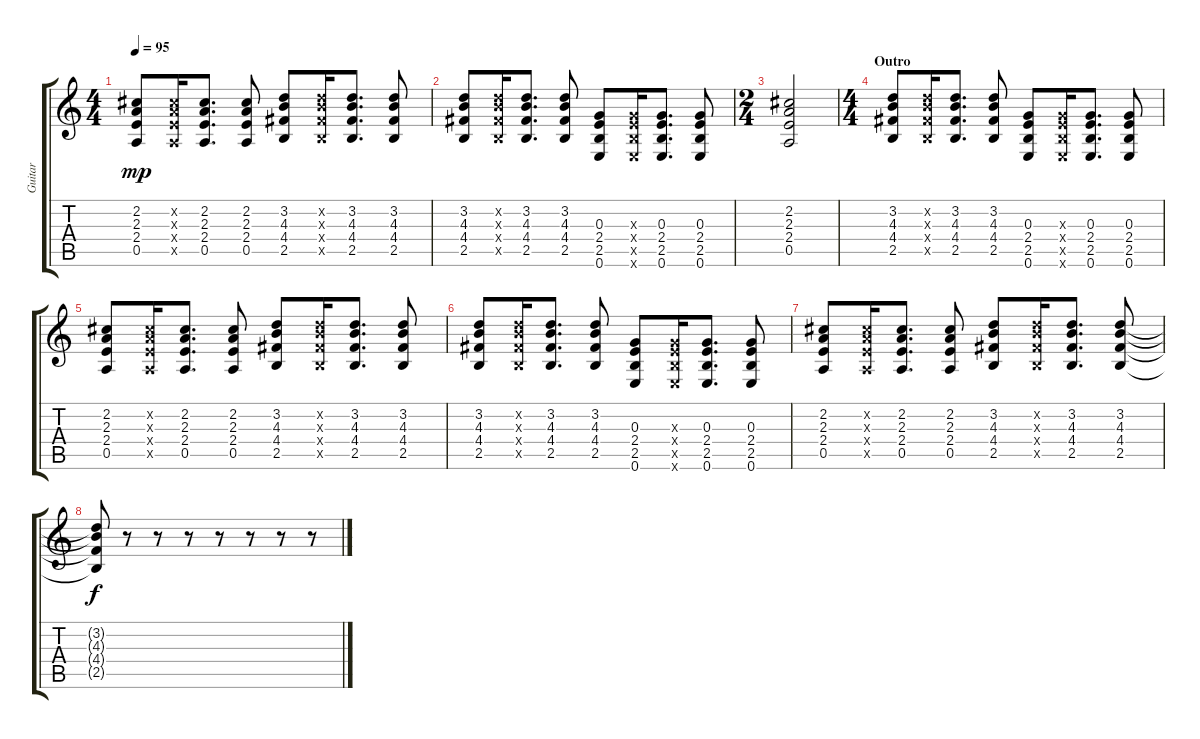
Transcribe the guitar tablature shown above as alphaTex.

\track ("Guitar" "Guitar") {instrument acousticguitarsteel}
\staff {score tabs}
\tuning (E4 B3 G3 D3 A2 E2) {hide}
\ts (4 4)
\tempo 95
\clef g2
\ks c
(2.2 2.3 2.4 0.5).8{dy mp} (2.2{x} 2.3{x} 2.4{x} 0.5{x}).16 (2.2 2.3 2.4 0.5).8{d} (2.2 2.3 2.4 0.5).8 (3.2 4.3 4.4 2.5).8 (3.2{x} 4.3{x} 4.4{x} 2.5{x}).16 (3.2 4.3 4.4 2.5).8{d} (3.2 4.3 4.4 2.5).8 |
(3.2 4.3 4.4 2.5).8 (3.2{x} 4.3{x} 4.4{x} 2.5{x}).16 (3.2 4.3 4.4 2.5).8{d} (3.2 4.3 4.4 2.5).8 (0.3 2.4 2.5 0.6).8 (0.3{x} 2.4{x} 2.5{x} 0.6{x}).16 (0.3 2.4 2.5 0.6).8{d} (0.3 2.4 2.5 0.6).8 |
\ts (2 4)
(2.2 2.3 2.4 0.5).2 |
\ts (4 4)
\section ("" "Outro")
(3.2 4.3 4.4 2.5).8 (3.2{x} 4.3{x} 4.4{x} 2.5{x}).16 (3.2 4.3 4.4 2.5).8{d} (3.2 4.3 4.4 2.5).8 (0.3 2.4 2.5 0.6).8 (0.3{x} 2.4{x} 2.5{x} 0.6{x}).16 (0.3 2.4 2.5 0.6).8{d} (0.3 2.4 2.5 0.6).8 |
(2.2 2.3 2.4 0.5).8 (2.2{x} 2.3{x} 2.4{x} 0.5{x}).16 (2.2 2.3 2.4 0.5).8{d} (2.2 2.3 2.4 0.5).8 (3.2 4.3 4.4 2.5).8 (3.2{x} 4.3{x} 4.4{x} 2.5{x}).16 (3.2 4.3 4.4 2.5).8{d} (3.2 4.3 4.4 2.5).8 |
(3.2 4.3 4.4 2.5).8 (3.2{x} 4.3{x} 4.4{x} 2.5{x}).16 (3.2 4.3 4.4 2.5).8{d} (3.2 4.3 4.4 2.5).8 (0.3 2.4 2.5 0.6).8 (0.3{x} 2.4{x} 2.5{x} 0.6{x}).16 (0.3 2.4 2.5 0.6).8{d} (0.3 2.4 2.5 0.6).8 |
(2.2 2.3 2.4 0.5).8 (2.2{x} 2.3{x} 2.4{x} 0.5{x}).16 (2.2 2.3 2.4 0.5).8{d} (2.2 2.3 2.4 0.5).8 (3.2 4.3 4.4 2.5).8 (3.2{x} 4.3{x} 4.4{x} 2.5{x}).16 (3.2 4.3 4.4 2.5).8{d} (3.2 4.3 4.4 2.5).8 |
(3.2{t} 4.3{t} 4.4{t} 2.5{t}).8{dy f} r.8 r.8 r.8 r.8 r.8 r.8 r.8
